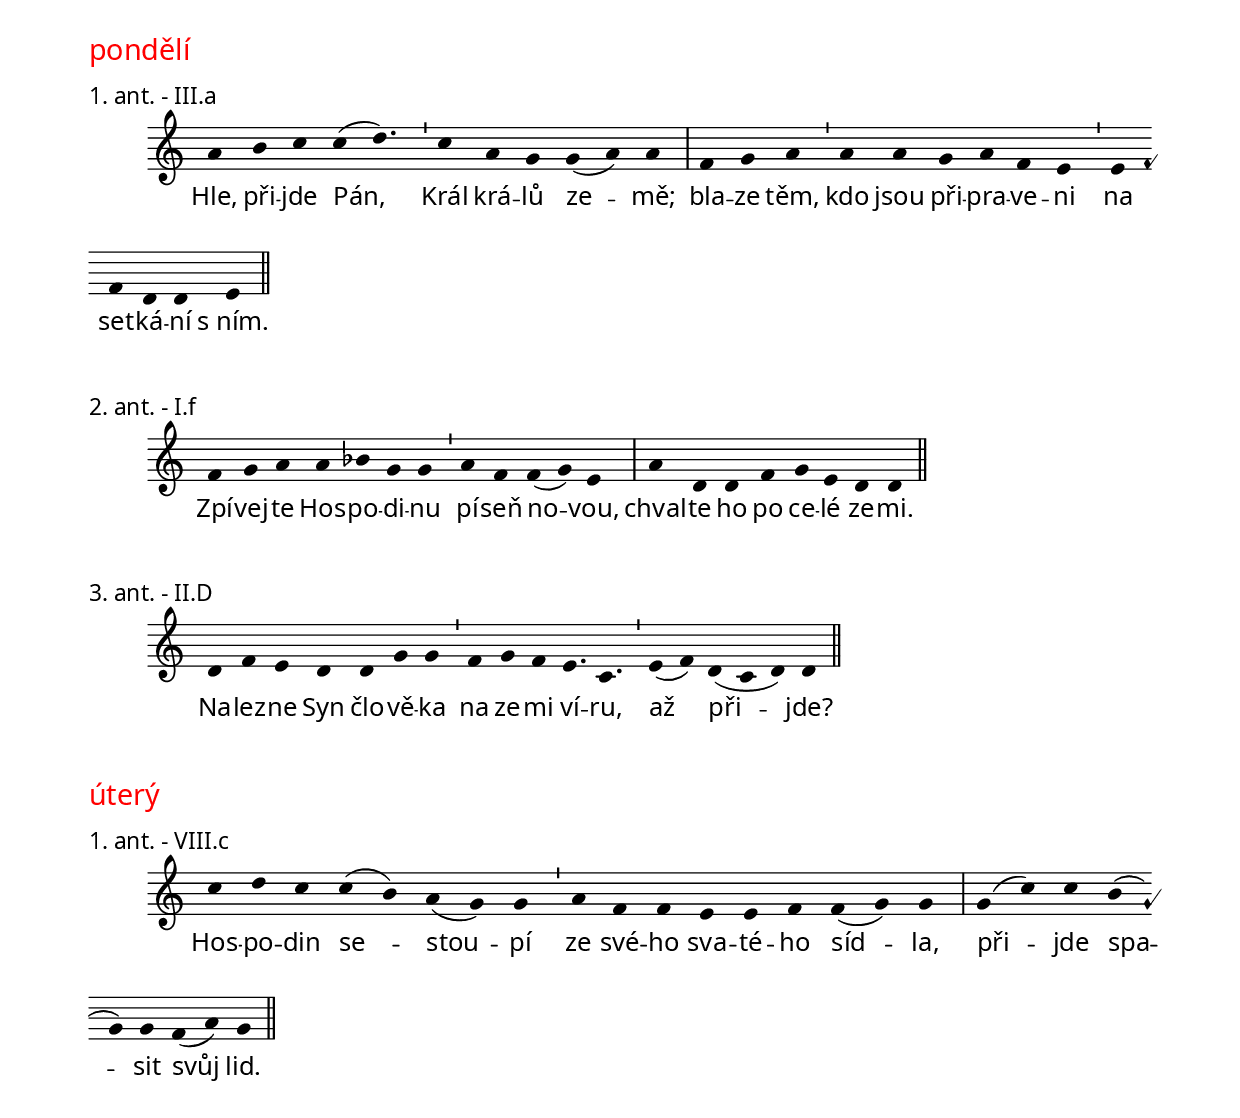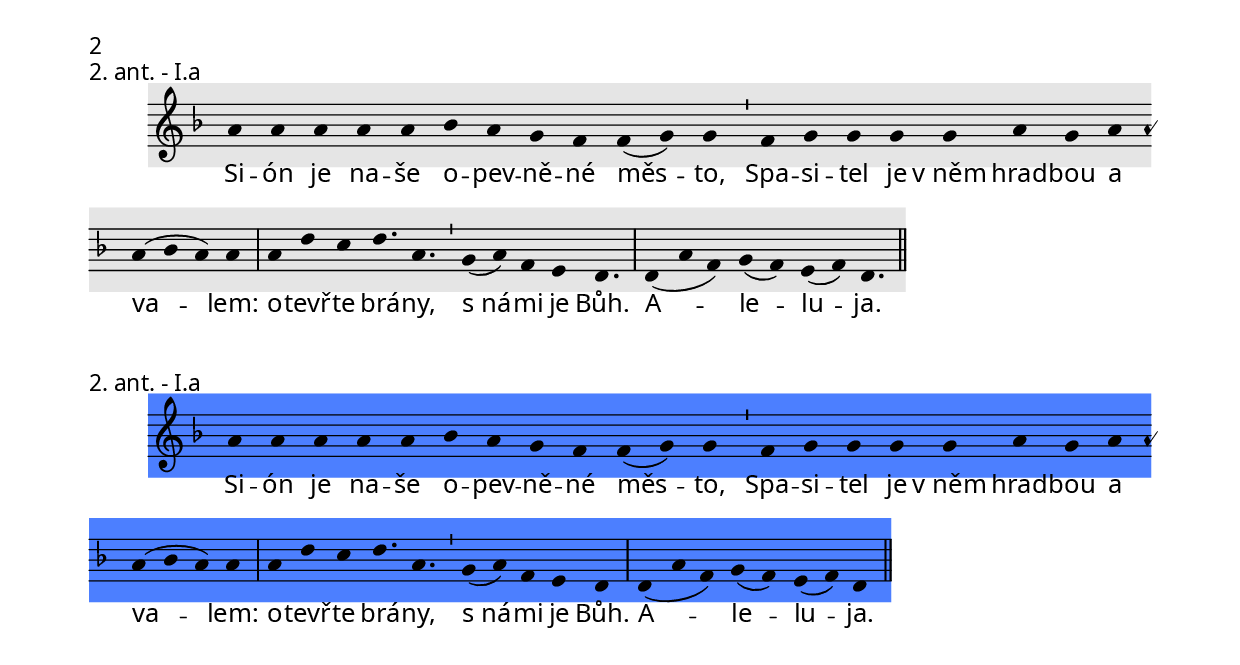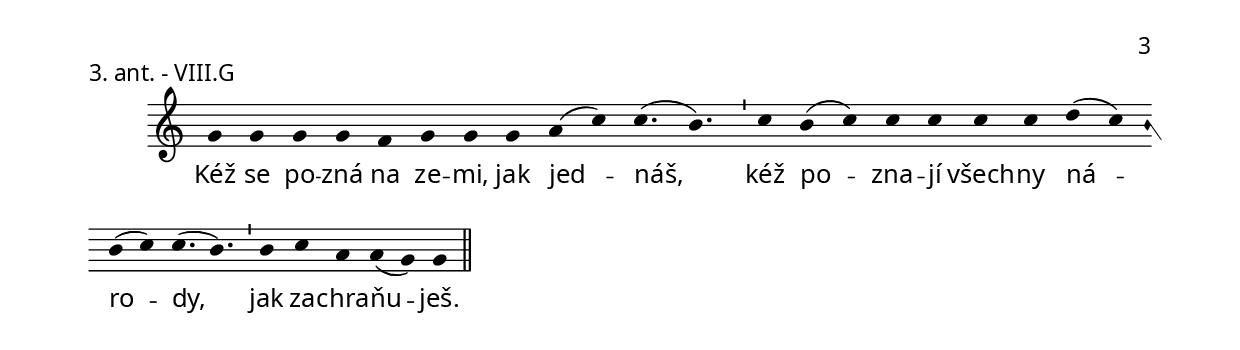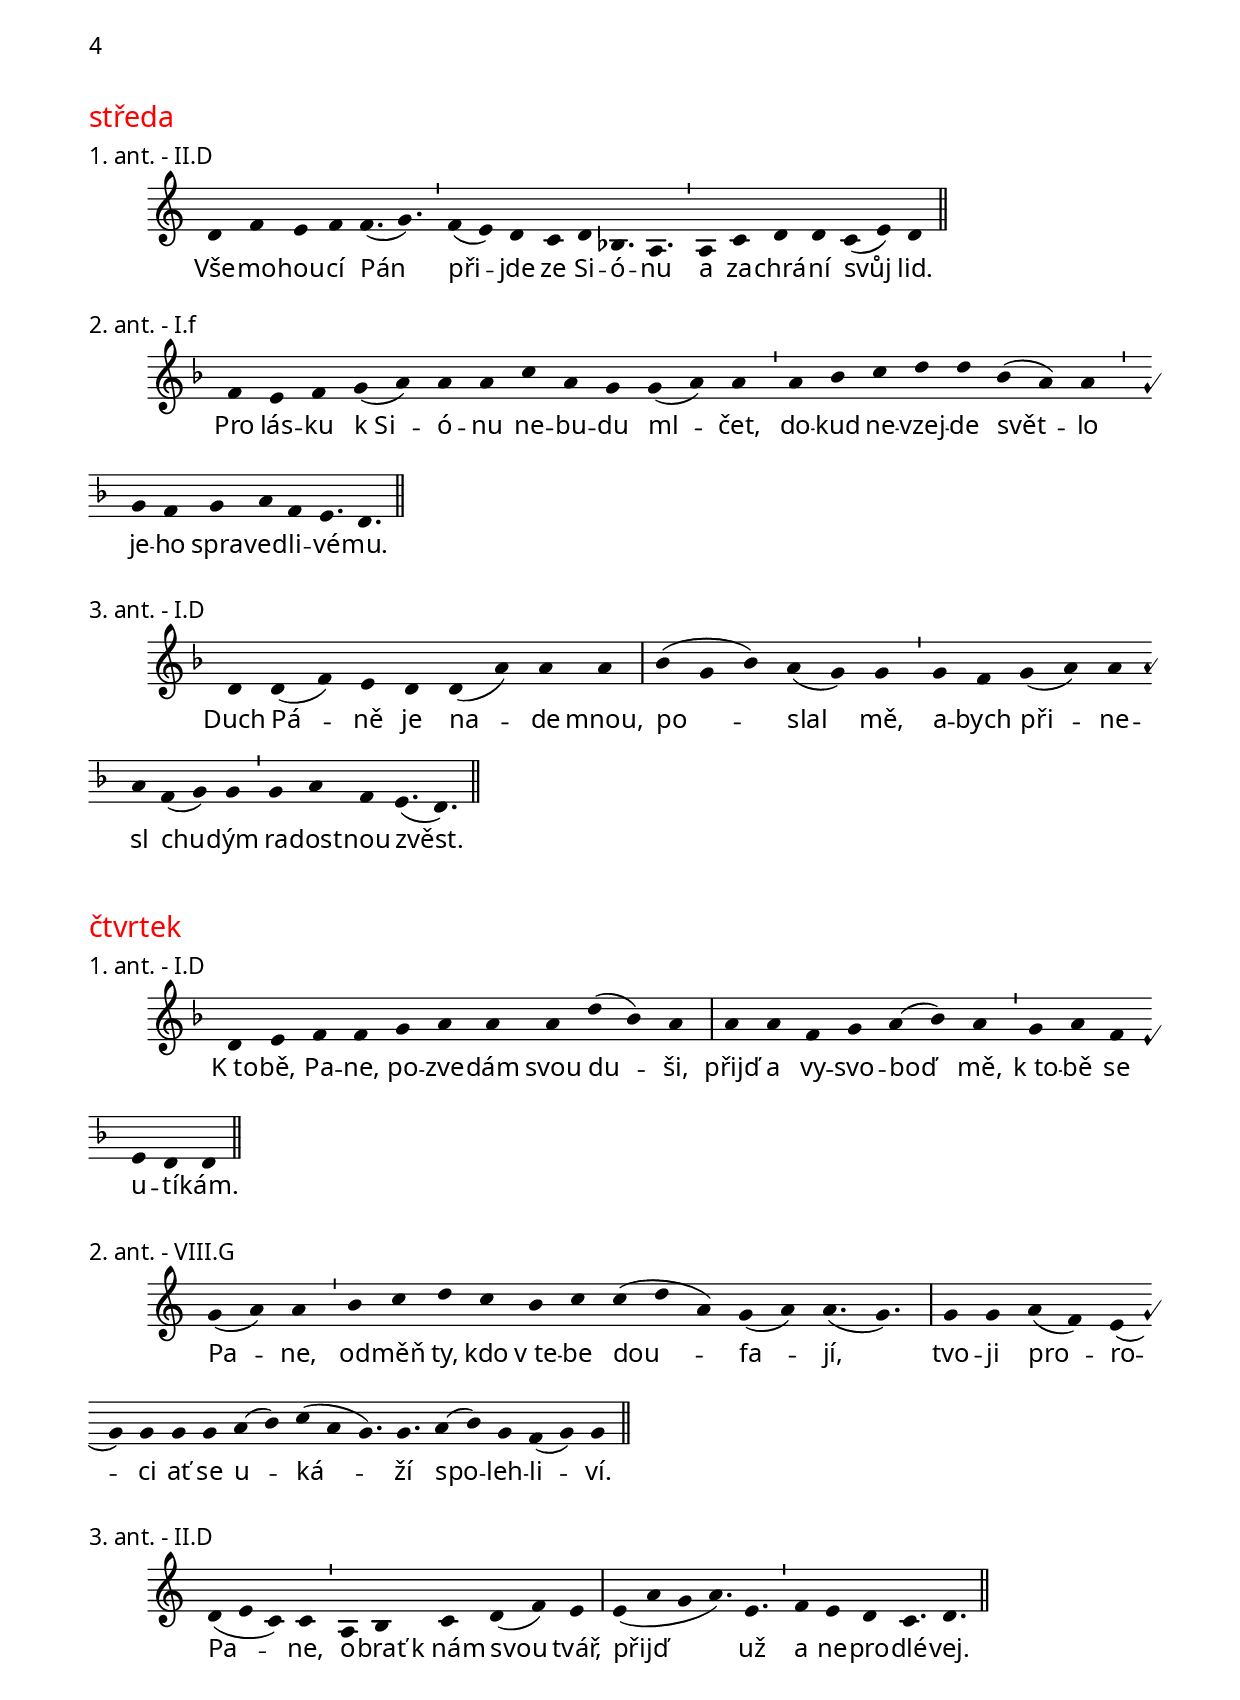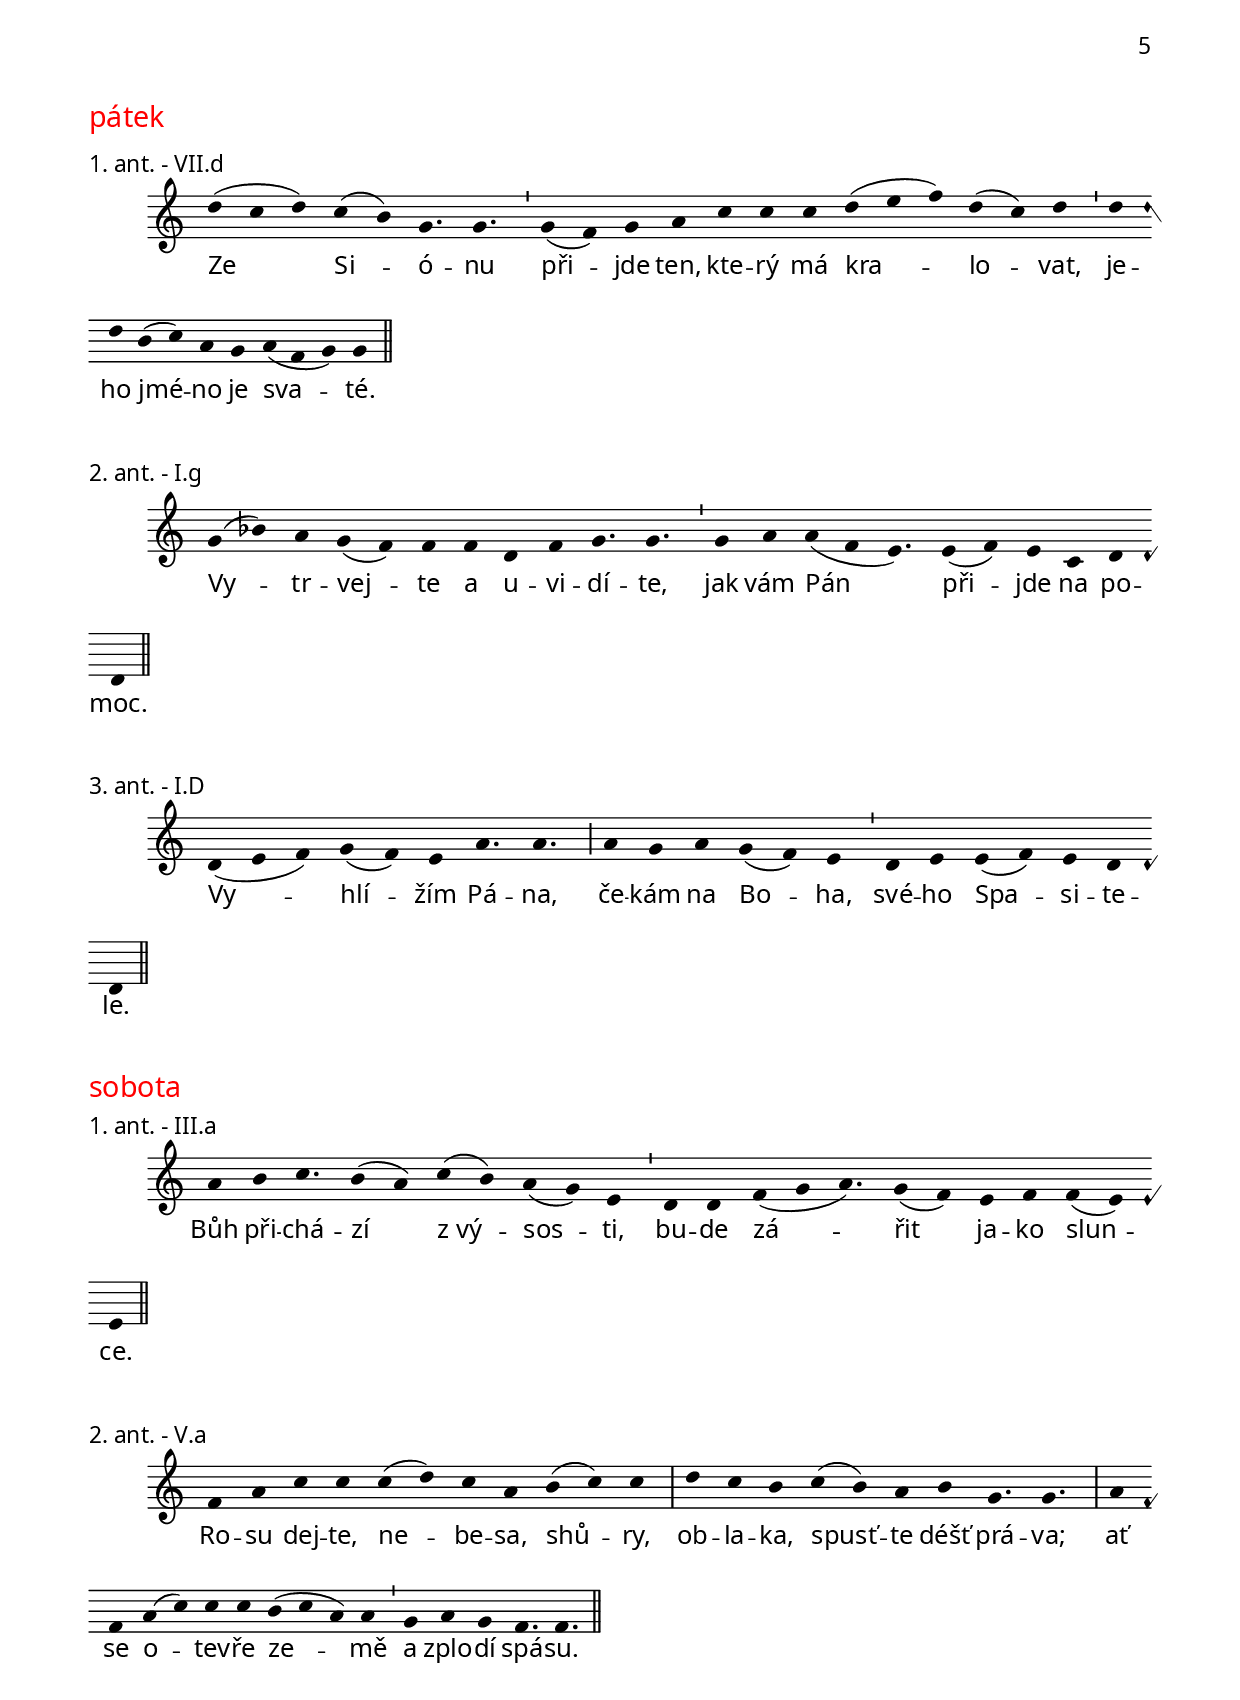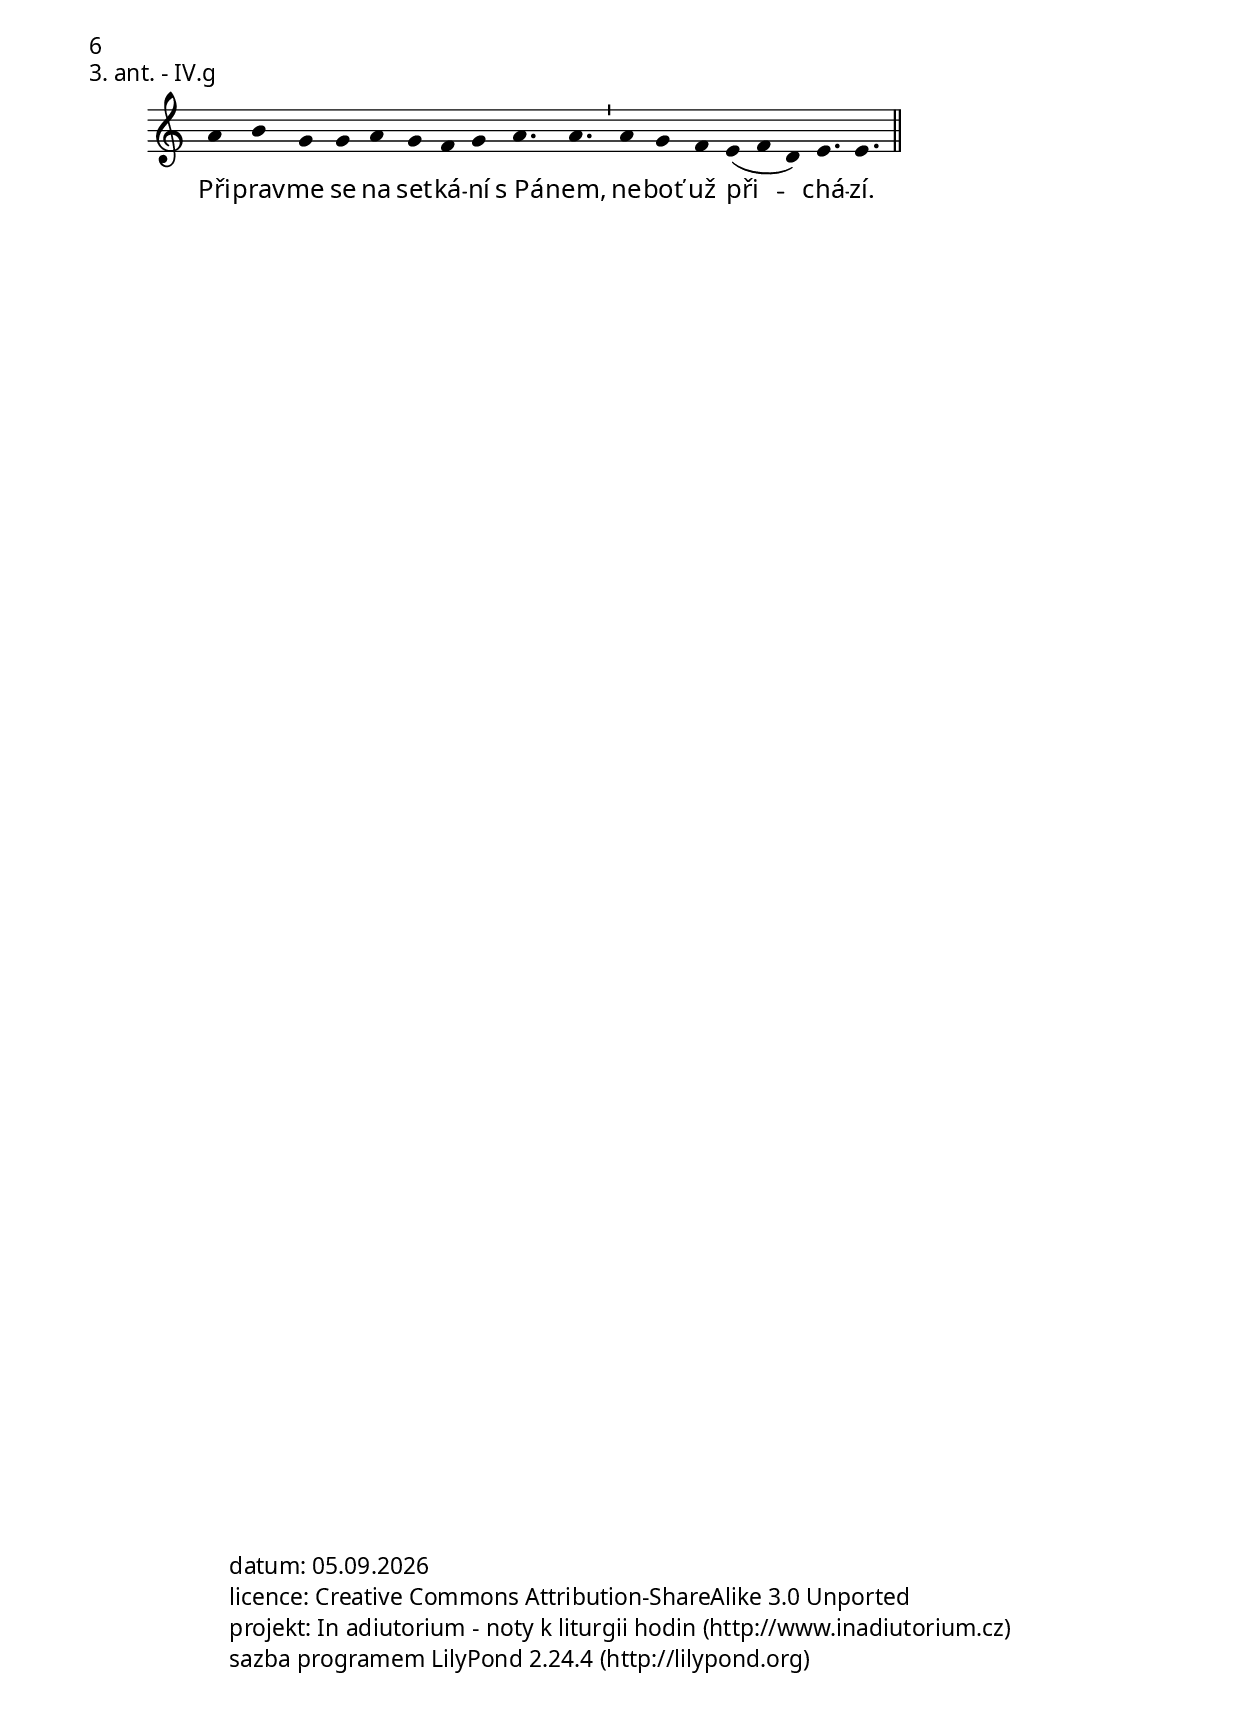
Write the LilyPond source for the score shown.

\include "../spolecne.ly"

\markup {\nadpisDen {pondělí}}

\score {
  \relative c'' {
    \choralniRezim
    a4 b c c( d4.) \barMin
    c4 a g g( a) a \barMax
    f g a \barMin
    a a g a f e \barMin
    e f d d e \barFinalis
  }
  \addlyrics {
    Hle, při -- jde Pán,
    Král krá -- lů ze -- mě;
    bla -- ze těm,
    kdo jsou při -- pra -- ve -- ni
    na set -- ká -- ní s_ním.
  }
  \header {
    quid = "1. ant."
    modus = "III"
    differentia = "a"
    psalmus = ""
    id = "predvanocni-zlm-po-a1"
    piece = \markup {\sestavTitulekBezZalmu}
  }
}

\score {
  \relative c' {
    \choralniRezim
    f4 g a a bes g g \barMin a f f( g) e \barMax
    a d, d f g e d d \barFinalis
  }
  \addlyrics {
    Zpí -- vej -- te Hos -- po -- di -- nu pí -- seň no -- vou,
    chval -- te ho po ce -- lé ze -- mi.
  }
  \header {
    quid = "2. ant."
    modus = "I"
    differentia = "f"
    psalmus = ""
    id = "predvanocni-zlm-po-a2"
    piece = \markup {\sestavTitulekBezZalmu}
  }
}

\score {
  \relative c' {
    \choralniRezim
    d4 f e d d g g \barMin
    f g f e4. c \barMin
    e4( f) d( c d) d \barFinalis
  }
  \addlyrics {
    Na -- lez -- ne Syn člo -- vě -- ka
    na ze -- mi ví -- ru,
    až při -- jde?
  }
  \header {
    quid = "3. ant."
    modus = "II"
    differentia = "D"
    psalmus = ""
    id = "predvanocni-zlm-po-a3"
    piece = \markup {\sestavTitulekBezZalmu}
  }
}

\markup {\nadpisDen {úterý}}

\score {
  \relative c'' {
    \choralniRezim
    c4 d c c( b) a( g) g \barMin
    a f f e e f f( g) g \barMax
    g( c) c b( g) g f( a) g \barFinalis
  }
  \addlyrics {
    Hos -- po -- din se -- stou -- pí
    ze své -- ho sva -- té -- ho síd -- la,
    při -- jde spa -- sit svůj lid.
  }
  \header {
    quid = "1. ant."
    modus = "VIII"
    differentia = "c"
    psalmus = ""
    id = "predvanocni-zlm-ut-a1"
    piece = \markup {\sestavTitulekBezZalmu}
  }
}

\pageBreak

\score {
  \relative c'' {
    \zvyraznovacSedy
    \choralniRezim
    \key f \major
    a4 a a a a bes a g f f( g) g \barMin
    f g g g g a g a a( bes a) a \barMax
    a d c d4. a \barMin
    g4( a) f e d4. \barMax
    d4( a' f) g( f) e( f) d4. \barFinalis
  }
  \addlyrics {
    Si -- ón je na -- še o -- pev -- ně -- né měs -- to,
    Spa -- si -- tel je v_něm hrad -- bou a va -- lem:
    o -- tevř -- te brá -- ny,
    s_ná -- mi je Bůh.
    A -- le -- lu -- ja.
  }
  \header {
    quid = "2. ant."
    modus = "I"
    differentia = "a"
    psalmus = ""
    placet = "poslední dvě puncta nejsou potřeba"
    id = "predvanocni-zlm-ut-a2"
    piece = \markup {\sestavTitulekBezZalmu}
  }
}

\score {
  \relative c'' {
    \zvyraznovacModry
    \choralniRezim
    \key f \major
    a4 a a a a bes a g f f( g) g \barMin
    f g g g g a g a a( bes a) a \barMax
    a d c d4. a \barMin
    g4( a) f e d \barMax
    d4( a' f) g( f) e( f) d \barFinalis
  }
  \addlyrics {
    Si -- ón je na -- še o -- pev -- ně -- né měs -- to,
    Spa -- si -- tel je v_něm hrad -- bou a va -- lem:
    o -- tevř -- te brá -- ny,
    s_ná -- mi je Bůh.
    A -- le -- lu -- ja.
  }
  \header {
    quid = "2. ant."
    modus = "I"
    differentia = "a"
    psalmus = ""
    id = "predvanocni-zlm-ut-a2"
    piece = \markup {\sestavTitulekBezZalmu}
  }
}

\pageBreak

\score {
  \relative c'' {
    \choralniRezim
    g4 g g g f g g g a( c) c4.( b) \barMin
    c4 b( c) c c c c d( c) b( c) c4.( b) \barMin
    b4 c a a( g) g \barFinalis
  }
  \addlyrics {
    Kéž se po -- zná na ze -- mi, jak jed -- náš,
    kéž po -- zna -- jí všech -- ny ná -- ro -- dy,
    jak za -- chra -- ňu -- ješ.
  }
  \header {
    quid = "3. ant."
    modus = "VIII"
    differentia = "G"
    psalmus = ""
    id = "predvanocni-zlm-ut-a3"
    piece = \markup {\sestavTitulekBezZalmu}
  }
}

\pageBreak % ZLOM

\markup {\nadpisDen {středa}}

\score {
  \relative c' {
    \choralniRezim
    d4 f e f f4.( g) \barMin
    f4( e) d c d bes4. a \barMin
    a4 c d d c( e) d \barFinalis
  }
  \addlyrics {
    Vše -- mo -- hou -- cí Pán
    při -- jde ze Si -- ó -- nu
    a za -- chrá -- ní svůj lid.
  }
  \header {
    quid = "1. ant."
    modus = "II"
    differentia = "D"
    psalmus = ""
    id = "predvanocni-zlm-st-a1"
    piece = \markup {\sestavTitulekBezZalmu}
  }
}

\score {
  \relative c' {
    \choralniRezim
    \key f \major
    f4 e f g( a) a a c a g g( a) a \barMin
    a bes c d d bes( a) a \barMin
    g f g a f e4. d \barFinalis
  }
  \addlyrics {
    Pro lás -- ku k_Si -- ó -- nu ne -- bu -- du ml -- čet,
    do -- kud ne -- vzej -- de svět -- lo
    je -- ho spra -- ved -- li -- vé -- mu.
  }
  \header {
    quid = "2. ant."
    modus = "I"
    differentia = "f"
    psalmus = ""
    id = "predvanocni-zlm-st-a2"
    piece = \markup {\sestavTitulekBezZalmu}
  }
}

\score {
  \relative c' {
    \choralniRezim
    \key f \major
    d4 d( f) e d d( a') a a \barMax
    bes( g bes) a( g) g \barMin
    g f g( a) a a f( g) g \barMin
    g a f e4.( d) \barFinalis
  }
  \addlyrics {
    Duch Pá -- ně je na -- de mnou,
    po -- slal mě,
    a -- bych při -- ne -- sl chu -- dým
    ra -- dost -- nou zvěst.
  }
  \header {
    quid = "3. ant."
    modus = "I"
    differentia = "D"
    psalmus = ""
    id = "predvanocni-zlm-st-a3"
    piece = \markup {\sestavTitulekBezZalmu}
  }
}

\markup\nadpisDen {čtvrtek}

\score {
  \relative c' {
    \choralniRezim
    \key f \major
    d4 e f f g a a a d( bes) a \barMax
    a a f g a( bes) a \barMin
    g a f e d d \barFinalis
  }
  \addlyrics {
    K_to -- bě, Pa -- ne, po -- zve -- dám svou du -- ši,
    přijď a vy -- svo -- boď mě,
    k_to -- bě se u -- tí -- kám.
  }
  \header {
    quid = "1. ant."
    modus = "I"
    differentia = "D"
    psalmus = ""
    id = "predvanocni-zlm-ct-a1"
    piece = \markup {\sestavTitulekBezZalmu}
  }
}

\score {
  \relative c'' {
    \choralniRezim
    g4( a) a \barMin
    b c d c b c c( d a) g( a) a4.( g) \barMax
    g4 g a( f) e( g) g g g a( b) c( a g4.) g a4( b) g f( g) g \barFinalis
  }
  \addlyrics {
    Pa -- ne,
    od -- měň ty, kdo v_te -- be dou -- fa -- jí,
    tvo -- ji pro -- ro -- ci ať se u -- ká -- ží spo -- leh -- li -- ví.
  }
  \header {
    quid = "2. ant."
    modus = "VIII"
    differentia = "G"
    psalmus = ""
    id = "predvanocni-zlm-ct-a2"
    piece = \markup {\sestavTitulekBezZalmu}
  }
}

\score {
  \relative c' {
    \choralniRezim
    d4( e c) c \barMin
    a b c d( f) e \barMax
    e( a g a4.) e \barMin
    f4 e d c4. d \barFinalis
  }
  \addlyrics {
    Pa -- ne,
    o -- brať k_nám svou tvář,
    přijď už
    a ne -- pro -- dlé -- vej.
  }
  \header {
    quid = "3. ant."
    modus = "II"
    differentia = "D"
    psalmus = ""
    id = "predvanocni-zlm-ct-a3"
    piece = \markup {\sestavTitulekBezZalmu}
  }
}

\pageBreak % ZLOM

\markup\nadpisDen {pátek}

\score {
  \relative c'' {
    \choralniRezim
    d4( c d) c( b) g4. g \barMin
    g4( f) g a c c c d( e f) d( c) d \barMin
    d d b( c) a g a( f g) g \barFinalis
  }
  \addlyrics {
    Ze Si -- ó -- nu
    při -- jde ten, kte -- rý má kra -- lo -- vat,
    je -- ho jmé -- no je sva -- té.
  }
  \header {
    quid = "1. ant."
    modus = "VII"
    differentia = "d"
    psalmus = ""
    id = "predvanocni-zlm-pa-a1"
    piece = \markup {\sestavTitulekBezZalmu}
  }
}

\score {
  \relative c'' {
    \choralniRezim
    g4( bes) a g( f) f f d f g4. g \barMin
    g4 a a( f e4.) e4( f) e c d d \barFinalis
  }
  \addlyrics {
    Vy -- tr -- vej -- te a u -- vi -- dí -- te,
    jak vám Pán při -- jde na po -- moc.
  }
  \header {
    quid = "2. ant."
    modus = "I"
    differentia = "g"
    psalmus = ""
    id = "predvanocni-zlm-pa-a2"
    piece = \markup {\sestavTitulekBezZalmu}
  }
}

\score {
  \relative c' {
    \choralniRezim
    d4( e f) g( f) e a4. a \barMaior
    a4 g a g( f) e \barMin
    d e e( f) e d d \barFinalis
  }
  \addlyrics {
    Vy -- hlí -- žím Pá -- na,
    če -- kám na Bo -- ha,
    své -- ho Spa -- si -- te -- le.
  }
  \header {
    quid = "3. ant."
    modus = "I"
    differentia = "D"
    psalmus = ""
    id = "predvanocni-zlm-pa-a3"
    piece = \markup {\sestavTitulekBezZalmu}
  }
}

\markup\nadpisDen {sobota}

\score {
  \relative c'' {
    \choralniRezim
    a4 b c4. b4( a) c( b) a( g) e \barMin
    d d f( g a4.) g4( f) e f f( e) e \barFinalis
  }
  \addlyrics {
    Bůh při -- chá -- zí z_vý -- sos -- ti,
    bu -- de zá -- řit ja -- ko slun -- ce.
  }
  \header {
    quid = "1. ant."
    modus = "III"
    differentia = "a"
    psalmus = ""
    id = "predvanocni-zlm-so-a1"
    piece = \markup {\sestavTitulekBezZalmu}
  }
}

\score {
  \relative c' {
    \choralniRezim
    f4 a c c c( d) c a b( c) c \barMax
    d c b c( b) a b g4. g \barMax
    a4 f a( c) c c b( c a) a \barMin
    g a g f4. f \barFinalis
  }
  \addlyrics {
    Ro -- su dej -- te, ne -- be -- sa, shů -- ry,
    ob -- la -- ka, spusť -- te déšť prá -- va;
    ať se o -- tev -- ře ze -- mě
    a zplo -- dí spá -- su.
  }
  \header {
    quid = "2. ant."
    modus = "V"
    differentia = "a"
    psalmus = ""
    id = "predvanocni-zlm-so-a2"
    piece = \markup {\sestavTitulekBezZalmu}
  }
}

\score {
  \relative c'' {
    \choralniRezim
    a4 b g g a g f g a4. a \barMin
    a4 g f e( f d) e4. e \barFinalis
  }
  \addlyrics {
    Při -- prav -- me se na set -- ká -- ní s_Pá -- nem,
    ne -- boť už při -- chá -- zí.
  }
  \header {
    quid = "3. ant."
    modus = "IV"
    differentia = "g"
    psalmus = ""
    id = "predvanocni-zlm-so-a3"
    piece = \markup {\sestavTitulekBezZalmu}
    fons = "první polovina převzata z: tento materiál, 21.12., antifona k Benedictus"
    fial = "advent_antifony.ly#predvanocni-21-ben?1. polovina"
  }
}